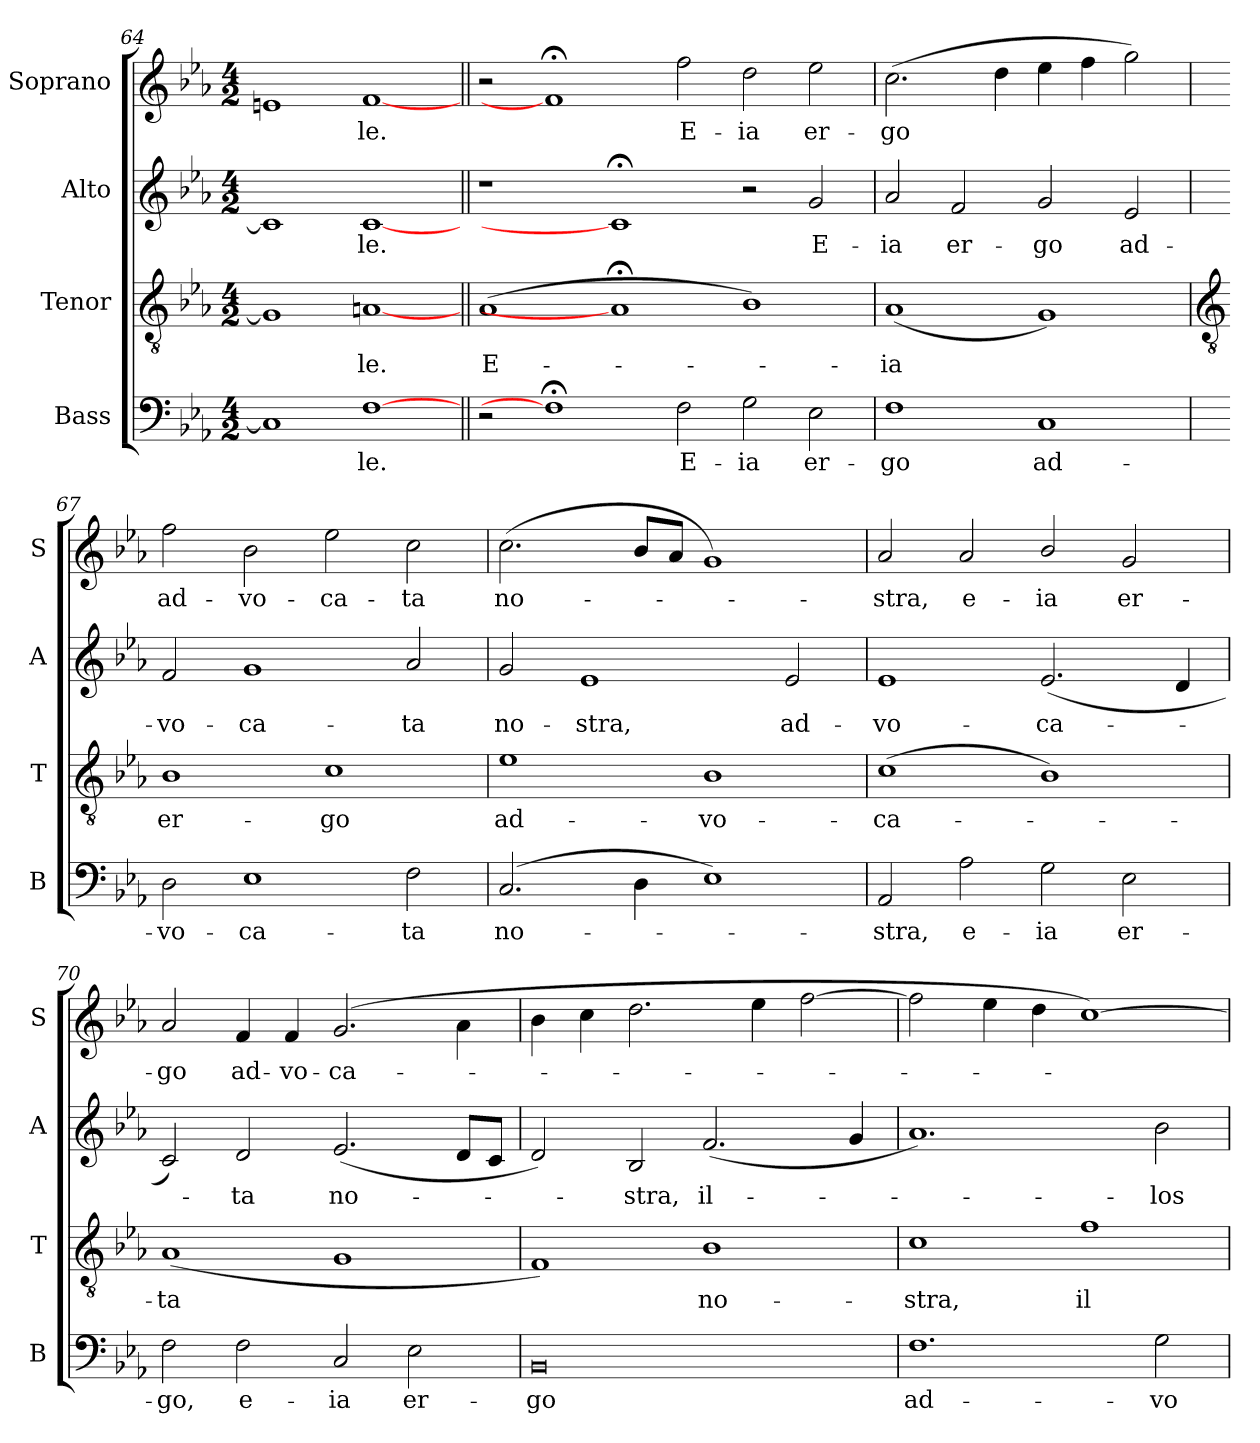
**kern	**text	**kern	**text	**kern	**text	**kern	**text
*part4	*part4	*part3	*part3	*part2	*part2	*part1	*part1
*staff4	*staff4	*staff3	*staff3	*staff2	*staff2	*staff1	*staff1
*I"Bass	*	*I"Tenor	*	*I"Alto	*	*I"Soprano	*
*I'B	*	*I'T	*	*I'A	*	*I'S	*
*clefF4	*	*clefGv2	*	*clefG2	*	*clefG2	*
*k[b-e-a-]	*	*k[b-e-a-]	*	*k[b-e-a-]	*	*k[b-e-a-]	*
*E-:	*	*E-:	*	*E-:	*	*E-:	*
*M4/2	*	*M4/2	*	*M4/2	*	*M4/2	*
=64	=64	=64	=64	=64	=64	=64	=64
1C]	.	1G]	.	1c]	.	1en	.
!	!LO:LY:b	!	!LO:LY:b	!	!LO:LY:b	!	!LO:LY:b
[1F	le.	[1An	le.	[1c	le.	[1f	le.
=65||	=65||	=65||	=65||	=65||	=65||	=65||	=65||
!	!	!	!LO:LY:b	!	!	!	!
2r	.	(<1A-	E-	1r	.	2r	.
1F;<]	.	.	.	.	.	1f;<]	.
.	.	1A;<]	.	1c;<]	.	.	.
!	!LO:LY:b	!	!	!	!	!	!LO:LY:b
2F	E-	.	.	.	.	2ff	E-
!	!LO:LY:b	!	!	!	!	!	!LO:LY:b
2G	-ia	1B-)	.	2r	.	2dd	-ia
!	!LO:LY:b	!	!	!	!LO:LY:b	!	!LO:LY:b
2E-	er-	.	.	2g	E-	2ee-	er-
=66	=66	=66	=66	=66	=66	=66	=66
!	!LO:LY:b	!	!LO:LY:b	!	!LO:LY:b	!	!LO:LY:b
1F	-go	(<1A-	ia	2a-	-ia	(>2.cc	-go
!	!	!	!	!	!LO:LY:b	!	!
.	.	.	.	2f	er-	.	.
.	.	.	.	.	.	4dd	.
!	!LO:LY:b	!	!	!	!LO:LY:b	!	!
1C	ad-	1G)	.	2g	-go	4ee-	.
.	.	.	.	.	.	4ff	.
!	!	!	!	!	!LO:LY:b	!	!
.	.	.	.	2e-	ad-	2gg)	.
!!LO:LB:g=z
=67	=67	=67	=67	=67	=67	=67	=67
*	*	*clefGv2	*	*	*	*	*
!	!LO:LY:b	!	!LO:LY:b	!	!LO:LY:b	!	!LO:LY:b
2D	-vo-	1B-	er-	2f	-vo-	2ff	ad-
!	!LO:LY:b	!	!	!	!LO:LY:b	!	!LO:LY:b
1E-	-ca-	.	.	1g	-ca-	2b-	-vo-
!	!	!	!LO:LY:b	!	!	!	!LO:LY:b
.	.	1c	-go	.	.	2ee-	-ca-
!	!LO:LY:b	!	!	!	!LO:LY:b	!	!LO:LY:b
2F	-ta	.	.	2a-	-ta	2cc	-ta
=68	=68	=68	=68	=68	=68	=68	=68
!	!LO:LY:b	!	!LO:LY:b	!	!LO:LY:b	!	!LO:LY:b
(>2.C	no-	1e-	ad-	2g	no-	(<2.cc	no-
!	!	!	!	!	!LO:LY:b	!	!
.	.	.	.	1e-	-stra,	.	.
4D	.	.	.	.	.	8b-L	.
.	.	.	.	.	.	8a-J	.
!	!	!	!LO:LY:b	!	!	!	!
1E-)	.	1B-	-vo-	.	.	1g)	.
!	!	!	!	!	!LO:LY:b	!	!
.	.	.	.	2e-	ad-	.	.
=69	=69	=69	=69	=69	=69	=69	=69
!	!LO:LY:b	!	!LO:LY:b	!	!LO:LY:b	!	!LO:LY:b
2AA-	stra,	(>1c	-ca-	1e-	-vo-	2a-	stra,
!	!LO:LY:b	!	!	!	!	!	!LO:LY:b
2A-	e-	.	.	.	.	2a-	e-
!	!LO:LY:b	!	!	!	!LO:LY:b	!	!LO:LY:b
2G	-ia	1B-)	.	(<2.e-	-ca-	2b-/	-ia
!	!LO:LY:b	!	!	!	!	!	!LO:LY:b
2E-	er-	.	.	.	.	2g	er-
.	.	.	.	4d	.	.	.
=70	=70	=70	=70	=70	=70	=70	=70
!	!LO:LY:b	!	!LO:LY:b	!	!	!	!LO:LY:b
2F	-go,	(<1A-	ta	2c)	.	2a-	-go
!	!LO:LY:b	!	!	!	!LO:LY:b	!	!LO:LY:b
2F	e-	.	.	2d	ta	4f	ad-
!	!	!	!	!	!	!	!LO:LY:b
.	.	.	.	.	.	4f	-vo-
!	!LO:LY:b	!	!	!	!LO:LY:b	!	!LO:LY:b
2C	-ia	1G	.	(<2.e-	no-	(>2.g	-ca-
!	!LO:LY:b	!	!	!	!	!	!
2E-	er-	.	.	.	.	.	.
.	.	.	.	8dL	.	4a-\	.
.	.	.	.	8cJ	.	.	.
=71	=71	=71	=71	=71	=71	=71	=71
!	!LO:LY:b	!	!	!	!	!	!
0BB-	-go	1F)	.	2d)	.	4b-	.
.	.	.	.	.	.	4cc	.
!	!	!	!	!	!LO:LY:b	!	!
.	.	.	.	2B-	stra,	2.dd	.
!	!	!	!LO:LY:b	!	!LO:LY:b	!	!
.	.	1B-	no-	(<2.f	il-	.	.
.	.	.	.	.	.	4ee-	.
.	.	.	.	.	.	[2ff	.
.	.	.	.	4g	.	.	.
=72	=72	=72	=72	=72	=72	=72	=72
!	!LO:LY:b	!	!LO:LY:b	!	!	!	!
1.F	ad-	1c	-stra,	1.a-)	.	2ff]	.
.	.	.	.	.	.	4ee-	.
.	.	.	.	.	.	4dd	.
!	!	!	!LO:LY:b	!	!	!	!
.	.	1f	il-	.	.	[1cc)	.
!	!LO:LY:b	!	!	!	!LO:LY:b	!	!
2G	-vo-	.	.	2b-	los	.	.
=	=	=	=	=	=	=	=
*-	*-	*-	*-	*-	*-	*-	*-
